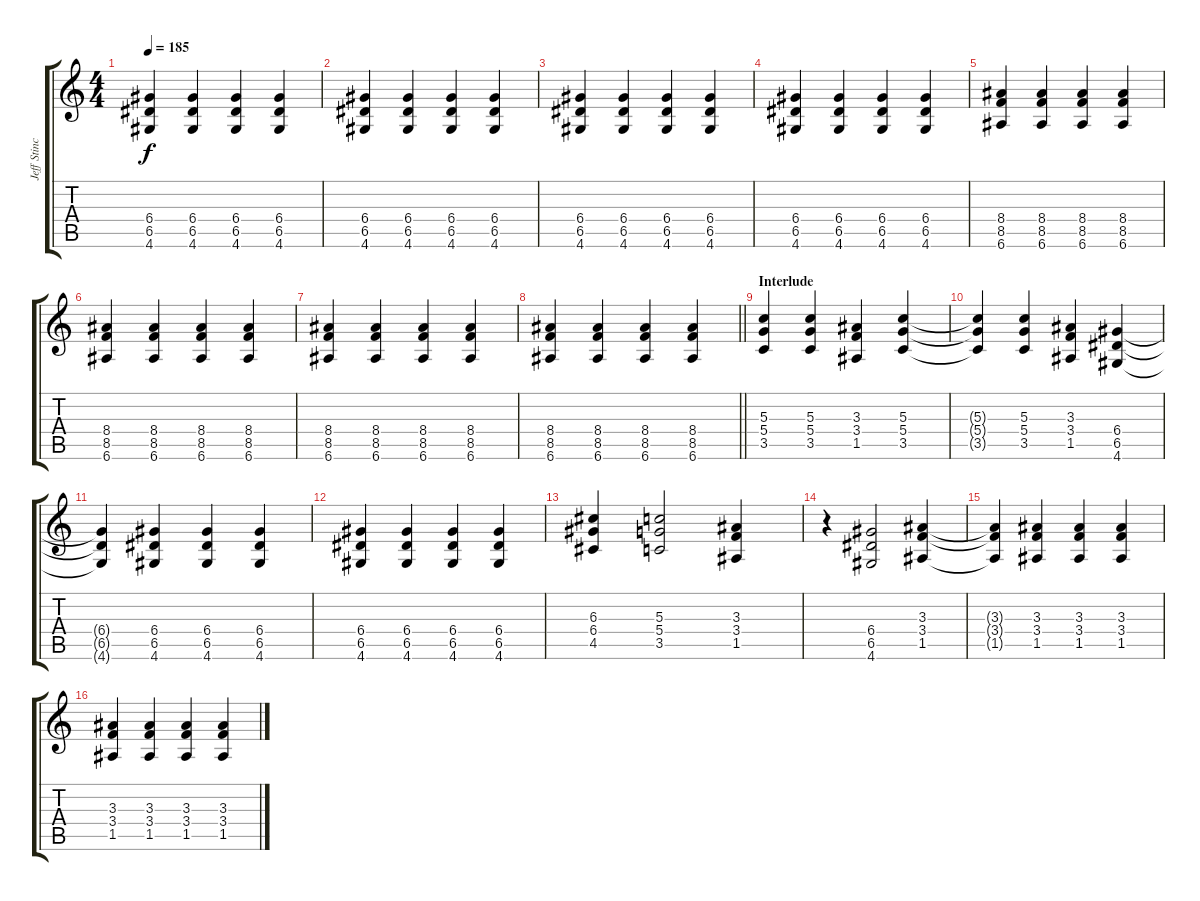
\track ("Jeff Stinco" "Jeff Stinc") {instrument distortionguitar}
\staff {score tabs}
\tuning (E4 B3 G3 D3 A2 E2) {hide}
\ts (4 4)
\tempo 185
\clef g2
\ks c
(6.4 6.5 4.6).4{dy f} (6.4 6.5 4.6).4 (6.4 6.5 4.6).4 (6.4 6.5 4.6).4 |
(6.4 6.5 4.6).4 (6.4 6.5 4.6).4 (6.4 6.5 4.6).4 (6.4 6.5 4.6).4 |
(6.4 6.5 4.6).4 (6.4 6.5 4.6).4 (6.4 6.5 4.6).4 (6.4 6.5 4.6).4 |
(6.4 6.5 4.6).4 (6.4 6.5 4.6).4 (6.4 6.5 4.6).4 (6.4 6.5 4.6).4 |
(8.4 8.5 6.6).4 (8.4 8.5 6.6).4 (8.4 8.5 6.6).4 (8.4 8.5 6.6).4 |
(8.4 8.5 6.6).4 (8.4 8.5 6.6).4 (8.4 8.5 6.6).4 (8.4 8.5 6.6).4 |
(8.4 8.5 6.6).4 (8.4 8.5 6.6).4 (8.4 8.5 6.6).4 (8.4 8.5 6.6).4 |
\barLineRight lightlight
(8.4 8.5 6.6).4 (8.4 8.5 6.6).4 (8.4 8.5 6.6).4 (8.4 8.5 6.6).4 |
\section ("" "Interlude")
(5.3 5.4 3.5).4 (5.3 5.4 3.5).4 (3.3 3.4 1.5).4 (5.3 5.4 3.5).4 |
(5.3{t} 5.4{t} 3.5{t}).4 (5.3 5.4 3.5).4 (3.3 3.4 1.5).4 (6.4 6.5 4.6).4 |
(6.4{t} 6.5{t} 4.6{t}).4 (6.4 6.5 4.6).4 (6.4 6.5 4.6).4 (6.4 6.5 4.6).4 |
(6.4 6.5 4.6).4 (6.4 6.5 4.6).4 (6.4 6.5 4.6).4 (6.4 6.5 4.6).4 |
(6.3 6.4 4.5).4 (5.3 5.4 3.5).2 (3.3 3.4 1.5).4 |
r.4 (6.4 6.5 4.6).2 (3.3 3.4 1.5).4 |
(3.3{t} 3.4{t} 1.5{t}).4 (3.3 3.4 1.5).4 (3.3 3.4 1.5).4 (3.3 3.4 1.5).4 |
(3.3 3.4 1.5).4 (3.3 3.4 1.5).4 (3.3 3.4 1.5).4 (3.3 3.4 1.5).4
